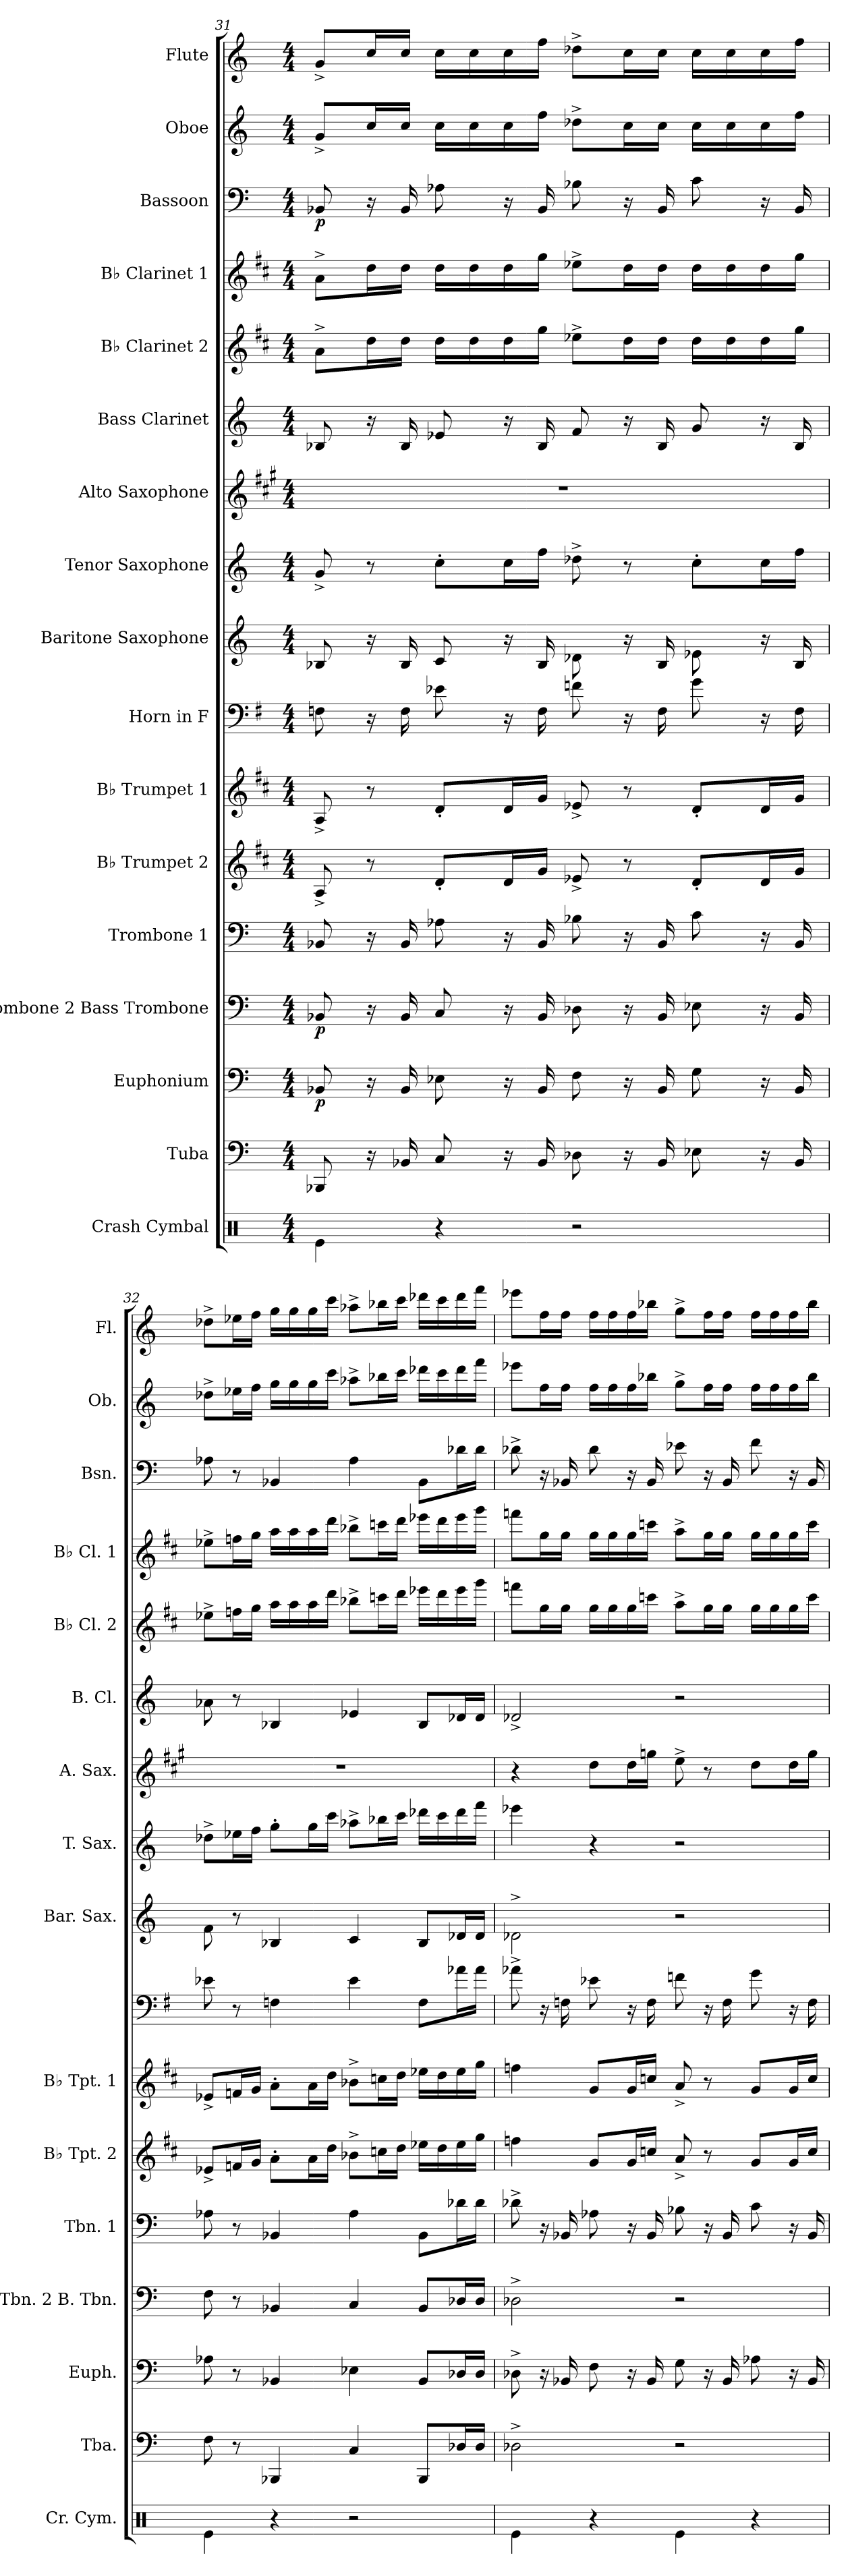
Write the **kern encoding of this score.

**kern	**kern	**kern	**dynam	**kern	**dynam	**kern	**kern	**kern	**kern	**kern	**kern	**kern	**kern	**kern	**kern	**kern	**dynam	**kern	**kern
*part17	*part16	*part15	*part15	*part14	*part14	*part13	*part12	*part11	*part10	*part9	*part8	*part7	*part6	*part5	*part4	*part3	*part3	*part2	*part1
*staff17	*staff16	*staff15	*staff15	*staff14	*staff14	*staff13	*staff12	*staff11	*staff10	*staff9	*staff8	*staff7	*staff6	*staff5	*staff4	*staff3	*staff3	*staff2	*staff1
*I"Crash Cymbal	*I"Tuba	*I"Euphonium	*	*I"Trombone 2 Bass Trombone	*	*I"Trombone 1	*I"B♭ Trumpet 2	*I"B♭ Trumpet 1	*I"Horn in F	*I"Baritone Saxophone	*I"Tenor Saxophone	*I"Alto Saxophone	*I"Bass Clarinet	*I"B♭ Clarinet 2	*I"B♭ Clarinet 1	*I"Bassoon	*	*I"Oboe	*I"Flute
*I'Cr. Cym.	*I'Tba.	*I'Euph.	*	*I'Tbn. 2 B. Tbn.	*	*I'Tbn. 1	*I'B♭ Tpt. 2	*I'B♭ Tpt. 1	*	*I'Bar. Sax.	*I'T. Sax.	*I'A. Sax.	*I'B. Cl.	*I'B♭ Cl. 2	*I'B♭ Cl. 1	*I'Bsn.	*	*I'Ob.	*I'Fl.
!!LO:PB:g=z
*clefX	*clefF4	*clefF4	*	*clefF4	*	*clefF4	*clefG2	*clefG2	*clefF4	*clefG2	*clefG2	*clefG2	*clefG2	*clefG2	*clefG2	*clefF4	*	*clefG2	*clefG2
*	*	*	*	*	*	*	*ITrd1c2	*ITrd1c2	*ITrd4c7	*ITrd12c21	*ITrd8c14	*ITrd5c9	*ITrd8c14	*ITrd1c2	*ITrd1c2	*	*	*	*
*k[]	*k[]	*k[]	*	*k[]	*	*k[]	*k[]	*k[]	*k[]	*k[]	*k[]	*k[]	*k[]	*k[]	*k[]	*k[]	*	*k[]	*k[]
*M4/4	*M4/4	*M4/4	*	*M4/4	*	*M4/4	*M4/4	*M4/4	*M4/4	*M4/4	*M4/4	*M4/4	*M4/4	*M4/4	*M4/4	*M4/4	*	*M4/4	*M4/4
=31	=31	=31	=31	=31	=31	=31	=31	=31	=31	=31	=31	=31	=31	=31	=31	=31	=31	=31	=31
!	!	!	!LO:DY:b	!	!LO:DY:b	!	!	!	!	!	!	!	!	!	!	!	!LO:DY:b	!	!
4Re\	8BBB-X/	8BB-X/	p	8BB-X/	p	8BB-X/	8G^/	8G^/	8BB-X\	8BB-X/	8G^/	1r	8BB-X/	8g^\L	8g^\L	8BB-X/	p	8g^/L	8g^/L
.	16r	16r	.	16r	.	16r	8r	8r	16r	16r	8r	.	16r	16cc\L	16cc\L	16r	.	16cc/L	16cc/L
.	16BB-X/	16BB-/	.	16BB-/	.	16BB-/	.	.	16BB-\	16BB-/	.	.	16BB-/	16cc\JJ	16cc\JJ	16BB-/	.	16cc/JJ	16cc/JJ
4r	8C/	8E-X\	.	8C/	.	8A-X\	8c'/L	8c'/L	8A-X\	8C/	8c'\L	.	8E-X/	16cc\LL	16cc\LL	8A-X\	.	16cc\LL	16cc\LL
.	.	.	.	.	.	.	.	.	.	.	.	.	.	16cc\	16cc\	.	.	16cc\	16cc\
.	16r	16r	.	16r	.	16r	16c/L	16c/L	16r	16r	16c\L	.	16r	16cc\	16cc\	16r	.	16cc\	16cc\
.	16BB-/	16BB-/	.	16BB-/	.	16BB-/	16f/JJ	16f/JJ	16BB-\	16BB-/	16f\JJ	.	16BB-/	16ff\JJ	16ff\JJ	16BB-/	.	16ff\JJ	16ff\JJ
2r	8D-X\	8F\	.	8D-X\	.	8B-X\	8d-X^/	8d-X^/	8B-X\	8D-X\	8d-X^\	.	8F/	8dd-X^\L	8dd-X^\L	8B-X\	.	8dd-X^\L	8dd-X^\L
.	16r	16r	.	16r	.	16r	8r	8r	16r	16r	8r	.	16r	16cc\L	16cc\L	16r	.	16cc\L	16cc\L
.	16BB-/	16BB-/	.	16BB-/	.	16BB-/	.	.	16BB-\	16BB-/	.	.	16BB-/	16cc\JJ	16cc\JJ	16BB-/	.	16cc\JJ	16cc\JJ
.	8E-X\	8G\	.	8E-X\	.	8c\	8c'/L	8c'/L	8c\	8E-X\	8c'\L	.	8G/	16cc\LL	16cc\LL	8c\	.	16cc\LL	16cc\LL
.	.	.	.	.	.	.	.	.	.	.	.	.	.	16cc\	16cc\	.	.	16cc\	16cc\
.	16r	16r	.	16r	.	16r	16c/L	16c/L	16r	16r	16c\L	.	16r	16cc\	16cc\	16r	.	16cc\	16cc\
.	16BB-/	16BB-/	.	16BB-/	.	16BB-/	16f/JJ	16f/JJ	16BB-\	16BB-/	16f\JJ	.	16BB-/	16ff\JJ	16ff\JJ	16BB-/	.	16ff\JJ	16ff\JJ
=32	=32	=32	=32	=32	=32	=32	=32	=32	=32	=32	=32	=32	=32	=32	=32	=32	=32	=32	=32
4Re\	8F\	8A-X\	.	8F\	.	8A-X\	8d-X^/L	8d-X^/L	8A-X\	8F\	8d-X^\L	1r	8A-X\	8dd-X^\L	8dd-X^\L	8A-X\	.	8dd-X^\L	8dd-X^\L
.	8r	8r	.	8r	.	8r	16e-X/L	16e-X/L	8r	8r	16e-X\L	.	8r	16ee-X\L	16ee-X\L	8r	.	16ee-X\L	16ee-X\L
.	.	.	.	.	.	.	16f/JJ	16f/JJ	.	.	16f\JJ	.	.	16ff\JJ	16ff\JJ	.	.	16ff\JJ	16ff\JJ
4r	4BBB-X/	4BB-X/	.	4BB-X/	.	4BB-X/	8g'\L	8g'\L	4BB-X\	4BB-X/	8g'\L	.	4BB-X/	16gg\LL	16gg\LL	4BB-X/	.	16gg\LL	16gg\LL
.	.	.	.	.	.	.	.	.	.	.	.	.	.	16gg\	16gg\	.	.	16gg\	16gg\
.	.	.	.	.	.	.	16g\L	16g\L	.	.	16g\L	.	.	16gg\	16gg\	.	.	16gg\	16gg\
.	.	.	.	.	.	.	16cc\JJ	16cc\JJ	.	.	16cc\JJ	.	.	16ccc\JJ	16ccc\JJ	.	.	16ccc\JJ	16ccc\JJ
2r	4C/	4E-X\	.	4C/	.	4A-\	8a-X^\L	8a-X^\L	4A-\	4C/	8a-X^\L	.	4E-X/	8aa-X^\L	8aa-X^\L	4A-\	.	8aa-X^\L	8aa-X^\L
.	.	.	.	.	.	.	16b-X\L	16b-X\L	.	.	16b-X\L	.	.	16bb-X\L	16bb-X\L	.	.	16bb-X\L	16bb-X\L
.	.	.	.	.	.	.	16cc\JJ	16cc\JJ	.	.	16cc\JJ	.	.	16ccc\JJ	16ccc\JJ	.	.	16ccc\JJ	16ccc\JJ
.	8BBB-/L	8BB-/L	.	8BB-/L	.	8BB-\L	16dd-X\LL	16dd-X\LL	8BB-\L	8BB-/L	16dd-X\LL	.	8BB-/L	16ddd-X\LL	16ddd-X\LL	8BB-\L	.	16ddd-X\LL	16ddd-X\LL
.	.	.	.	.	.	.	16cc\	16cc\	.	.	16cc\	.	.	16ccc\	16ccc\	.	.	16ccc\	16ccc\
.	16D-X/L	16D-X/L	.	16D-X/L	.	16d-X\L	16dd-\	16dd-\	16d-X\L	16D-X/L	16dd-\	.	16D-X/L	16ddd-\	16ddd-\	16d-X\L	.	16ddd-\	16ddd-\
.	16D-/JJ	16D-/JJ	.	16D-/JJ	.	16d-\JJ	16ff\JJ	16ff\JJ	16d-\JJ	16D-/JJ	16ff\JJ	.	16D-/JJ	16fff\JJ	16fff\JJ	16d-\JJ	.	16fff\JJ	16fff\JJ
=33	=33	=33	=33	=33	=33	=33	=33	=33	=33	=33	=33	=33	=33	=33	=33	=33	=33	=33	=33
4Re\	2D-X^\	8D-X^\	.	2D-X^\	.	8d-X^\	4ee-X\	4ee-X\	8d-X^\	2D-X^\	4ee-X\	4r	2D-X^/	8eee-X\L	8eee-X\L	8d-X^\	.	8eee-X\L	8eee-X\L
.	.	16r	.	.	.	16r	.	.	16r	.	.	.	.	16ff\L	16ff\L	16r	.	16ff\L	16ff\L
.	.	16BB-X/	.	.	.	16BB-X/	.	.	16BB-X\	.	.	.	.	16ff\JJ	16ff\JJ	16BB-X/	.	16ff\JJ	16ff\JJ
4r	.	8F\	.	.	.	8A-X\	8f/L	8f/L	8A-X\	.	4r	8f\L	.	16ff\LL	16ff\LL	8d-\	.	16ff\LL	16ff\LL
.	.	.	.	.	.	.	.	.	.	.	.	.	.	16ff\	16ff\	.	.	16ff\	16ff\
.	.	16r	.	.	.	16r	16f/L	16f/L	16r	.	.	16f\L	.	16ff\	16ff\	16r	.	16ff\	16ff\
.	.	16BB-/	.	.	.	16BB-/	16b-X/JJ	16b-X/JJ	16BB-\	.	.	16b-X\JJ	.	16bb-X\JJ	16bb-X\JJ	16BB-/	.	16bb-X\JJ	16bb-X\JJ
4Re\	2r	8G\	.	2r	.	8B-X\	8g^/	8g^/	8B-X\	2r	2r	8g^\	2r	8gg^\L	8gg^\L	8e-X\	.	8gg^\L	8gg^\L
.	.	16r	.	.	.	16r	8r	8r	16r	.	.	8r	.	16ff\L	16ff\L	16r	.	16ff\L	16ff\L
.	.	16BB-/	.	.	.	16BB-/	.	.	16BB-\	.	.	.	.	16ff\JJ	16ff\JJ	16BB-/	.	16ff\JJ	16ff\JJ
4r	.	8A-X\	.	.	.	8c\	8f/L	8f/L	8c\	.	.	8f\L	.	16ff\LL	16ff\LL	8f\	.	16ff\LL	16ff\LL
.	.	.	.	.	.	.	.	.	.	.	.	.	.	16ff\	16ff\	.	.	16ff\	16ff\
.	.	16r	.	.	.	16r	16f/L	16f/L	16r	.	.	16f\L	.	16ff\	16ff\	16r	.	16ff\	16ff\
.	.	16BB-/	.	.	.	16BB-/	16b-/JJ	16b-/JJ	16BB-\	.	.	16b-\JJ	.	16bb-\JJ	16bb-\JJ	16BB-/	.	16bb-\JJ	16bb-\JJ
=	=	=	=	=	=	=	=	=	=	=	=	=	=	=	=	=	=	=	=
*-	*-	*-	*-	*-	*-	*-	*-	*-	*-	*-	*-	*-	*-	*-	*-	*-	*-	*-	*-
